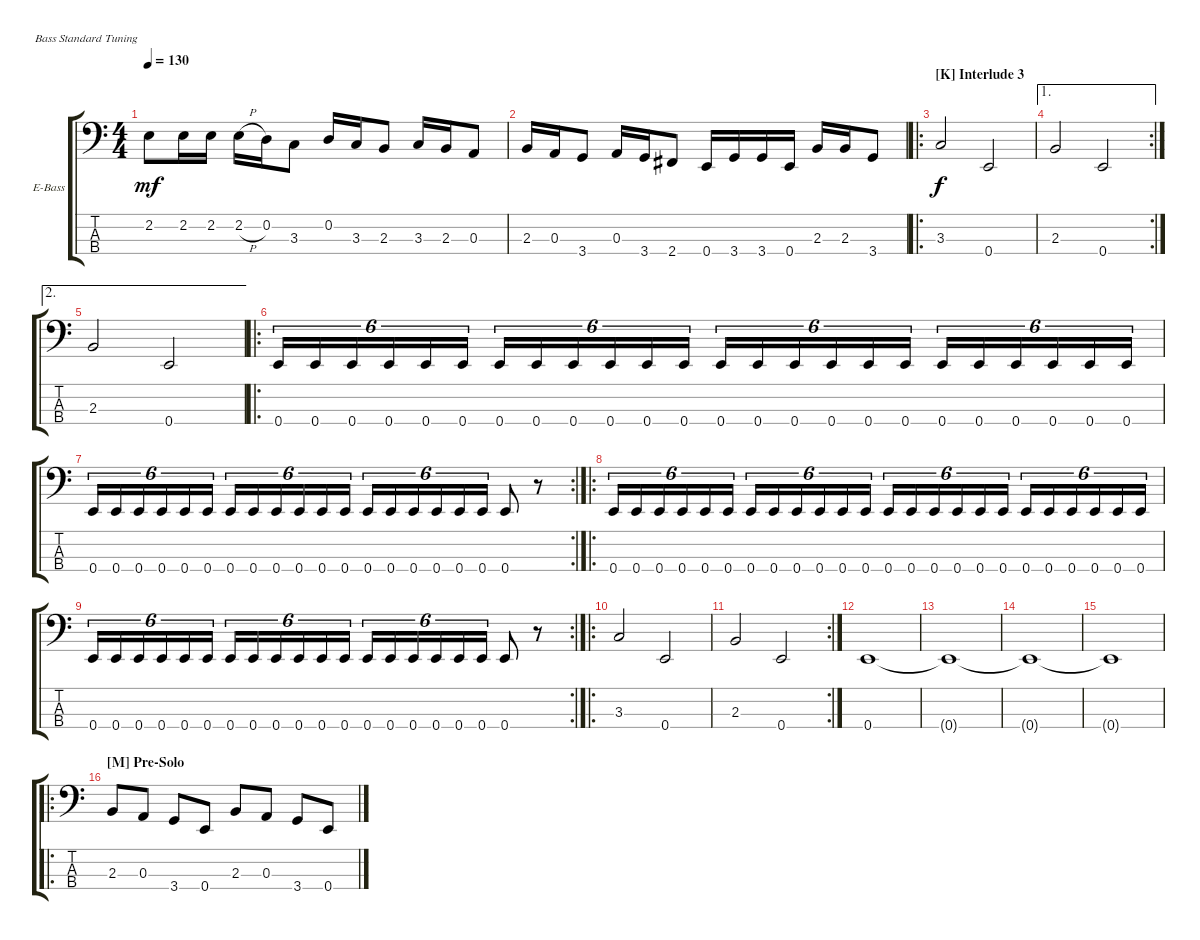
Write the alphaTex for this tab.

\bracketExtendMode groupsimilarinstruments
\firstSystemTrackNameOrientation horizontal
\otherSystemsTrackNameOrientation horizontal
\track ("Bass (Robert Trujillo)" "E-Bass") {instrument electricbassfinger}
\staff {score tabs}
\tuning (G2 D2 A1 E1)
\ts (4 4)
\tempo 130
\clef f4
\ks c
2.2.8{dy mf} 2.2.16 2.2.16 2.2{h}.16 0.2.16 3.3.8 0.2.16 3.3.16 2.3.8 3.3.16 2.3.16 0.3.8 |
2.3.16 0.3.16 3.4.8 0.3.16 3.4.16 2.4.8 0.4.16 3.4.16 3.4.16 0.4.16 2.3.16 2.3.16 3.4.8 |
\ro
\section ("K" "Interlude 3")
3.3.2{dy f} 0.4.2 |
\ae 1
\rc 2
2.3.2 0.4.2 |
\ae 2
2.3.2 0.4.2 |
\ro
0.4.16{tu (6 4)} 0.4.16{tu (6 4)} 0.4.16{tu (6 4)} 0.4.16{tu (6 4)} 0.4.16{tu (6 4)} 0.4.16{tu (6 4)} 0.4.16{tu (6 4)} 0.4.16{tu (6 4)} 0.4.16{tu (6 4)} 0.4.16{tu (6 4)} 0.4.16{tu (6 4)} 0.4.16{tu (6 4)} 0.4.16{tu (6 4)} 0.4.16{tu (6 4)} 0.4.16{tu (6 4)} 0.4.16{tu (6 4)} 0.4.16{tu (6 4)} 0.4.16{tu (6 4)} 0.4.16{tu (6 4)} 0.4.16{tu (6 4)} 0.4.16{tu (6 4)} 0.4.16{tu (6 4)} 0.4.16{tu (6 4)} 0.4.16{tu (6 4)} |
\rc 2
0.4.16{tu (6 4)} 0.4.16{tu (6 4)} 0.4.16{tu (6 4)} 0.4.16{tu (6 4)} 0.4.16{tu (6 4)} 0.4.16{tu (6 4)} 0.4.16{tu (6 4)} 0.4.16{tu (6 4)} 0.4.16{tu (6 4)} 0.4.16{tu (6 4)} 0.4.16{tu (6 4)} 0.4.16{tu (6 4)} 0.4.16{tu (6 4)} 0.4.16{tu (6 4)} 0.4.16{tu (6 4)} 0.4.16{tu (6 4)} 0.4.16{tu (6 4)} 0.4.16{tu (6 4)} 0.4.8 r.8 |
\ro
0.4.16{tu (6 4)} 0.4.16{tu (6 4)} 0.4.16{tu (6 4)} 0.4.16{tu (6 4)} 0.4.16{tu (6 4)} 0.4.16{tu (6 4)} 0.4.16{tu (6 4)} 0.4.16{tu (6 4)} 0.4.16{tu (6 4)} 0.4.16{tu (6 4)} 0.4.16{tu (6 4)} 0.4.16{tu (6 4)} 0.4.16{tu (6 4)} 0.4.16{tu (6 4)} 0.4.16{tu (6 4)} 0.4.16{tu (6 4)} 0.4.16{tu (6 4)} 0.4.16{tu (6 4)} 0.4.16{tu (6 4)} 0.4.16{tu (6 4)} 0.4.16{tu (6 4)} 0.4.16{tu (6 4)} 0.4.16{tu (6 4)} 0.4.16{tu (6 4)} |
\rc 2
0.4.16{tu (6 4)} 0.4.16{tu (6 4)} 0.4.16{tu (6 4)} 0.4.16{tu (6 4)} 0.4.16{tu (6 4)} 0.4.16{tu (6 4)} 0.4.16{tu (6 4)} 0.4.16{tu (6 4)} 0.4.16{tu (6 4)} 0.4.16{tu (6 4)} 0.4.16{tu (6 4)} 0.4.16{tu (6 4)} 0.4.16{tu (6 4)} 0.4.16{tu (6 4)} 0.4.16{tu (6 4)} 0.4.16{tu (6 4)} 0.4.16{tu (6 4)} 0.4.16{tu (6 4)} 0.4.8 r.8 |
\ro
3.3.2 0.4.2 |
\rc 2
2.3.2 0.4.2 |
0.4.1 |
0.4{t}.1 |
0.4{t}.1 |
0.4{t}.1 |
\ro
\section ("M" "Pre-Solo")
2.3.8 0.3.8 3.4.8 0.4.8 2.3.8 0.3.8 3.4.8 0.4.8
